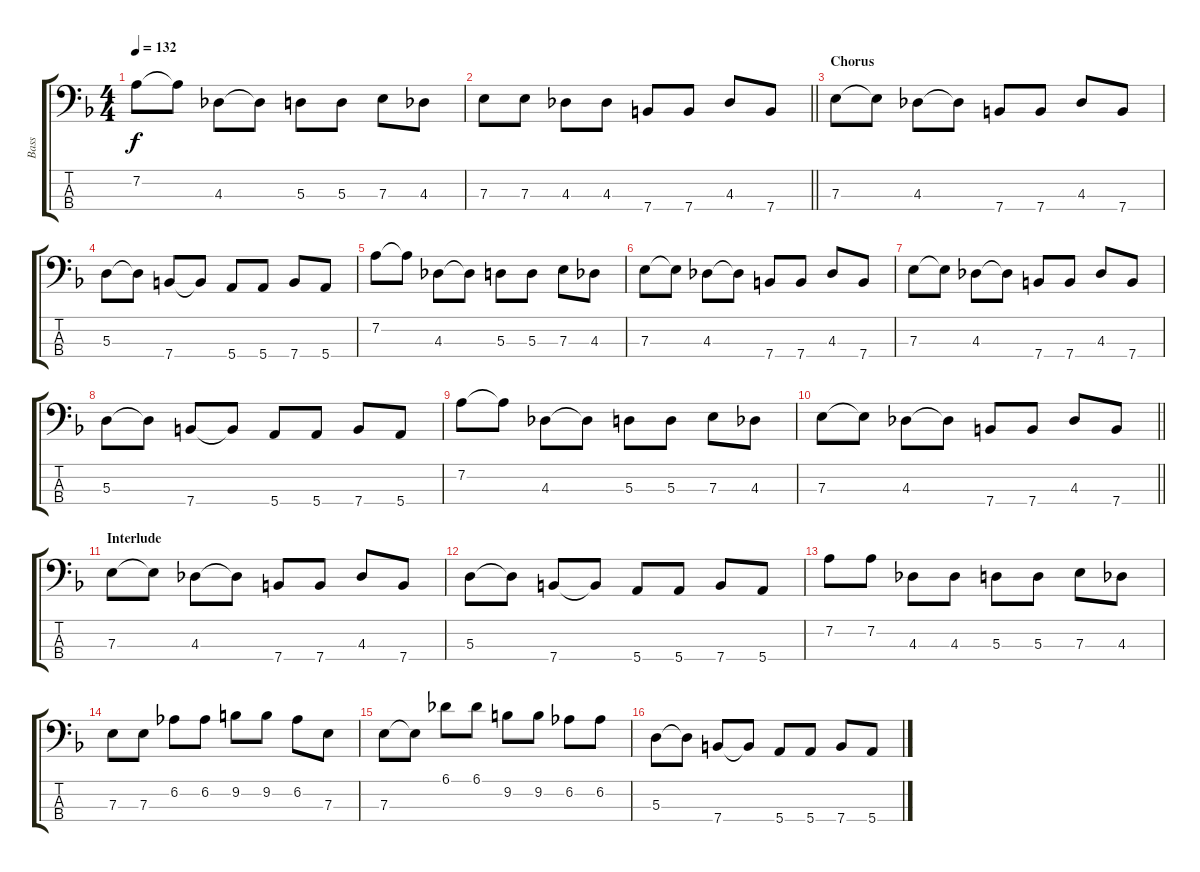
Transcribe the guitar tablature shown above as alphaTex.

\track ("Bass" "Bass") {instrument electricbassfinger}
\staff {score tabs}
\tuning (G2 D2 A1 E1) {hide}
\ts (4 4)
\tempo 132
\clef f4
\ks f
7.2.8{dy f} 7.2{t}.8 4.3.8 4.3{t}.8 5.3.8 5.3.8 7.3.8 4.3.8 |
\barLineRight lightlight
7.3.8 7.3.8 4.3.8 4.3.8 7.4.8 7.4.8 4.3.8 7.4.8 |
\section ("" "Chorus")
7.3.8 7.3{t}.8 4.3.8 4.3{t}.8 7.4.8 7.4.8 4.3.8 7.4.8 |
5.3.8 5.3{t}.8 7.4.8 7.4{t}.8 5.4.8 5.4.8 7.4.8 5.4.8 |
7.2.8 7.2{t}.8 4.3.8 4.3{t}.8 5.3.8 5.3.8 7.3.8 4.3.8 |
7.3.8 7.3{t}.8 4.3.8 4.3{t}.8 7.4.8 7.4.8 4.3.8 7.4.8 |
7.3.8 7.3{t}.8 4.3.8 4.3{t}.8 7.4.8 7.4.8 4.3.8 7.4.8 |
5.3.8 5.3{t}.8 7.4.8 7.4{t}.8 5.4.8 5.4.8 7.4.8 5.4.8 |
7.2.8 7.2{t}.8 4.3.8 4.3{t}.8 5.3.8 5.3.8 7.3.8 4.3.8 |
\barLineRight lightlight
7.3.8 7.3{t}.8 4.3.8 4.3{t}.8 7.4.8 7.4.8 4.3.8 7.4.8 |
\section ("" "Interlude")
7.3.8 7.3{t}.8 4.3.8 4.3{t}.8 7.4.8 7.4.8 4.3.8 7.4.8 |
5.3.8 5.3{t}.8 7.4.8 7.4{t}.8 5.4.8 5.4.8 7.4.8 5.4.8 |
7.2.8 7.2.8 4.3.8 4.3.8 5.3.8 5.3.8 7.3.8 4.3.8 |
7.3.8 7.3.8 6.2.8 6.2.8 9.2.8 9.2.8 6.2.8 7.3.8 |
7.3.8 7.3{t}.8 6.1.8 6.1.8 9.2.8 9.2.8 6.2.8 6.2.8 |
5.3.8 5.3{t}.8 7.4.8 7.4{t}.8 5.4.8 5.4.8 7.4.8 5.4.8
